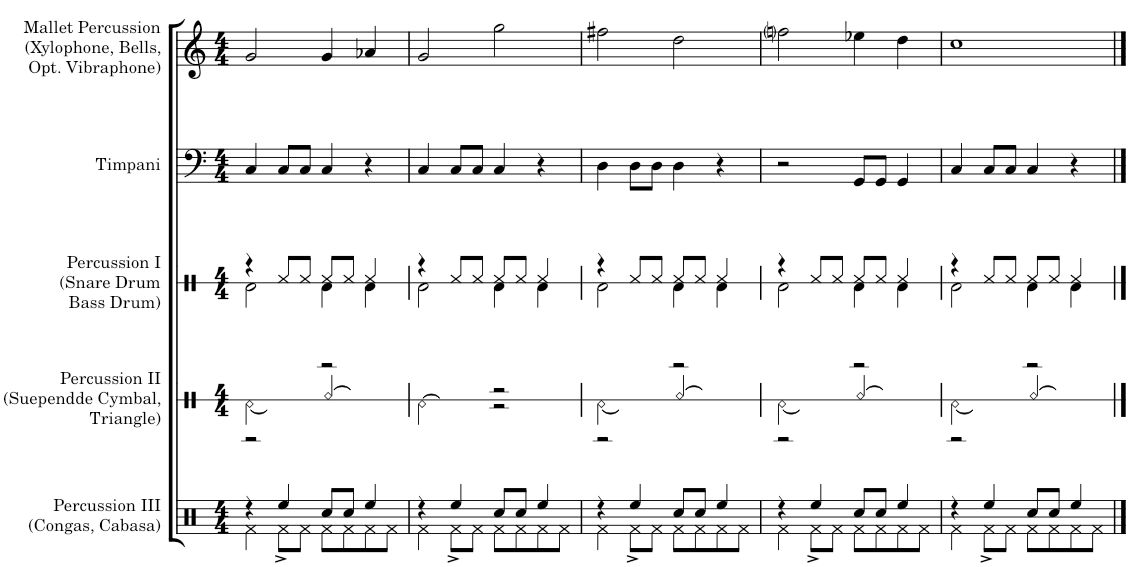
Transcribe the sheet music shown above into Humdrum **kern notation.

**kern	**kern	**kern	**kern	**kern
*part5	*part4	*part3	*part2	*part1
*staff5	*staff4	*staff3	*staff2	*staff1
*I"Percussion III (Congas, Cabasa)	*I"Percussion II (Suependde Cymbal, Triangle)	*I"Percussion I (Snare Drum Bass Drum)	*I"Timpani	*I"Mallet Percussion (Xylophone, Bells, Opt. Vibraphone)
*I'Perc. III	*I'Perc. II	*I'Perc. I	*I'Timp.	*I'Mlt. Perc.
*	*stria1	*stria1	*	*
*clefX	*clefX	*clefX	*clefF4	*clefG2
*	*	*	*	*Trd-7c-12
*k[]	*k[]	*k[]	*k[]	*k[]
*M4/4	*M4/4	*M4/4	*M4/4	*M4/4
=1	=1	=1	=1	=1
*^	*^	*^	*	*
4r	4Rf\	2Rd\	2r	4r	2Rd\	4C/	2g/
4Ree/	8Rf^\L	.	.	8Rf/L	.	8C/L	.
.	8Rf\J	.	.	8Rf/J	.	8C/J	.
8Rcc/L	8Rf\L	2r	2Rf/	8Rf/L	4Rd\	4C/	4g/
8Rcc/J	8Rf\	.	.	8Rf/J	.	.	.
4Ree/	8Rf\	.	.	4Rf/	4Rd\	4r	4a-X/
.	8Rf\J	.	.	.	.	.	.
=2	=2	=2	=2	=2	=2	=2	=2
4r	4Rf\	2Rd\	2ryy	4r	2Rd\	4C/	2g/
4Ree/	8Rf^\L	.	.	8Rf/L	.	8C/L	.
.	8Rf\J	.	.	8Rf/J	.	8C/J	.
8Rcc/L	8Rf\L	2r	2r	8Rf/L	4Rd\	4C/	2gg\
8Rcc/J	8Rf\	.	.	8Rf/J	.	.	.
4Ree/	8Rf\	.	.	4Rf/	4Rd\	4r	.
.	8Rf\J	.	.	.	.	.	.
=3	=3	=3	=3	=3	=3	=3	=3
4r	4Rf\	2Rd\	2r	4r	2Rd\	4D\	2ff#X\
4Ree/	8Rf^\L	.	.	8Rf/L	.	8D\L	.
.	8Rf\J	.	.	8Rf/J	.	8D\J	.
8Rcc/L	8Rf\L	2r	2Rf/	8Rf/L	4Rd\	4D\	2dd\
8Rcc/J	8Rf\	.	.	8Rf/J	.	.	.
4Ree/	8Rf\	.	.	4Rf/	4Rd\	4r	.
.	8Rf\J	.	.	.	.	.	.
=4	=4	=4	=4	=4	=4	=4	=4
4r	4Rf\	2Rd\	2r	4r	2Rd\	2r	2ffni\
4Ree/	8Rf^\L	.	.	8Rf/L	.	.	.
.	8Rf\J	.	.	8Rf/J	.	.	.
8Rcc/L	8Rf\L	2r	2Rf/	8Rf/L	4Rd\	8GG/L	4ee-X\
8Rcc/J	8Rf\	.	.	8Rf/J	.	8GG/J	.
4Ree/	8Rf\	.	.	4Rf/	4Rd\	4GG/	4dd\
.	8Rf\J	.	.	.	.	.	.
=5	=5	=5	=5	=5	=5	=5	=5
4r	4Rf\	2Rd\	2r	4r	2Rd\	4C/	1cc
4Ree/	8Rf^\L	.	.	8Rf/L	.	8C/L	.
.	8Rf\J	.	.	8Rf/J	.	8C/J	.
8Rcc/L	8Rf\L	2r	2Rf/	8Rf/L	4Rd\	4C/	.
8Rcc/J	8Rf\	.	.	8Rf/J	.	.	.
4Ree/	8Rf\	.	.	4Rf/	4Rd\	4r	.
.	8Rf\J	.	.	.	.	.	.
*v	*v	*	*	*v	*v	*	*
*	*v	*v	*	*	*
==	==	==	==	==
*-	*-	*-	*-	*-
